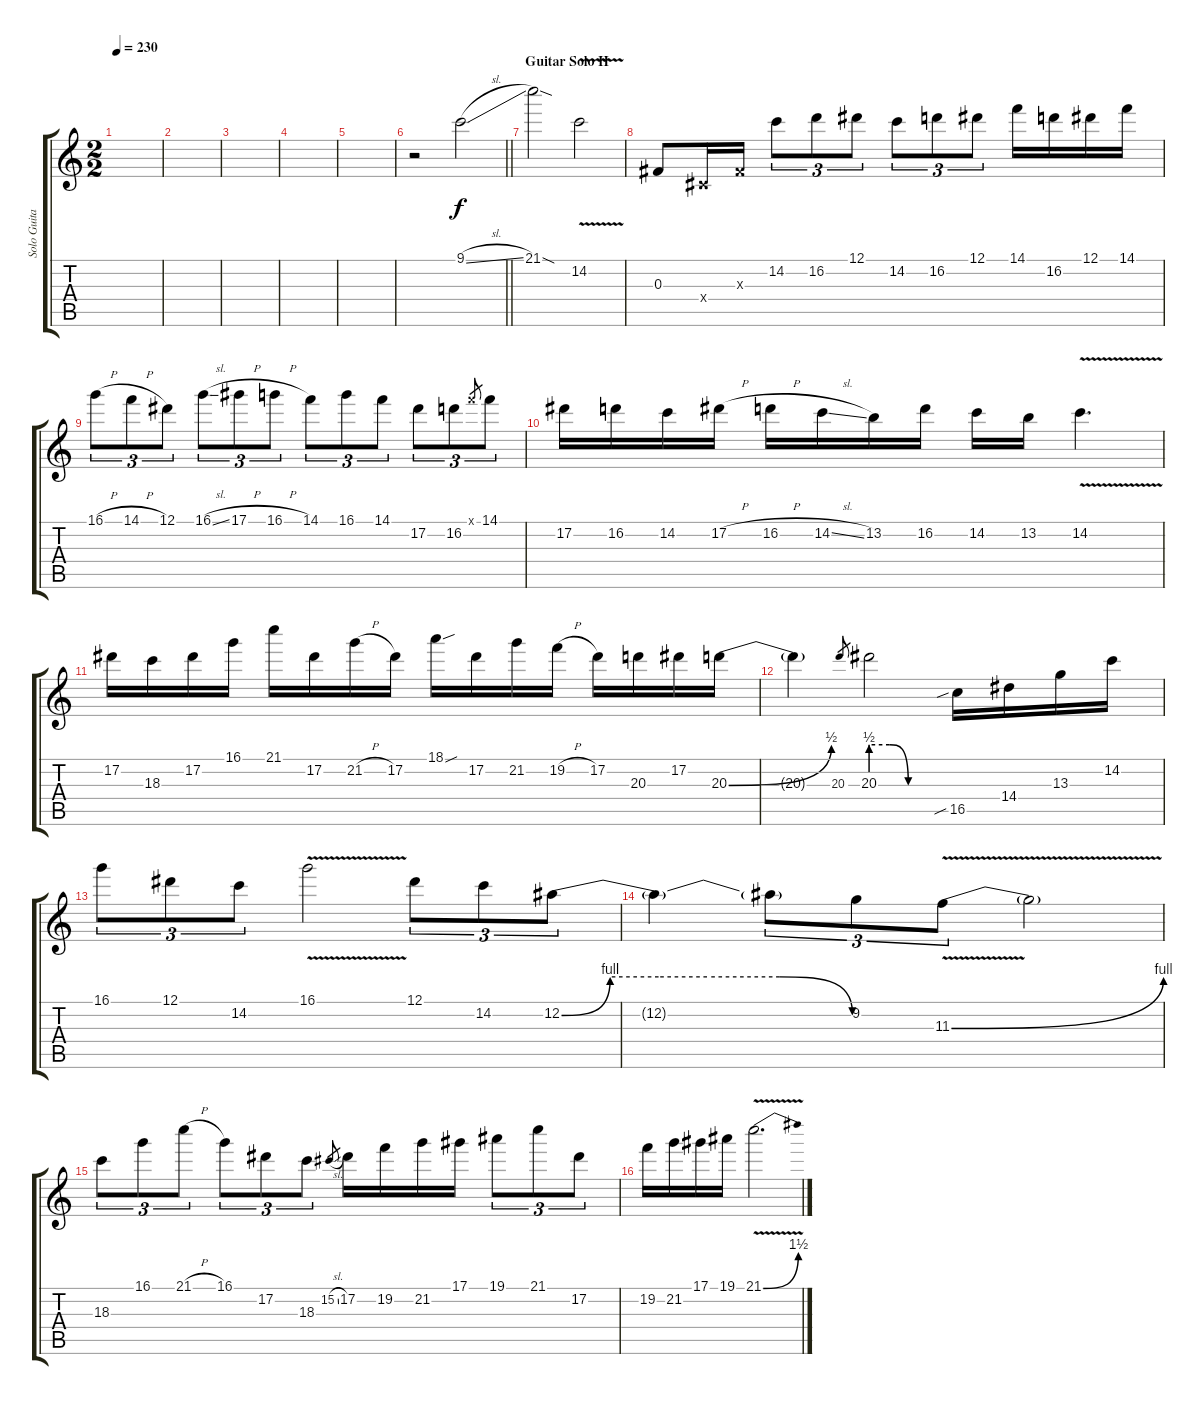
\track ("Solo Guitar (Malmsteen)" "Solo Guita") {instrument distortionguitar}
\staff {score tabs}
\tuning (Eb4 Bb3 Gb3 Db3 Ab2 Eb2) {hide}
\ts (2 2)
\tempo 230
\clef g2
\ks c
|
|
|
|
|
\barLineRight lightlight
r.2 9.1{sl}.2 |
\section ("" "Guitar Solo II")
21.1{sod}.2 14.2{v}.2 |
0.3.8 0.4{x}.16 0.3{x}.16 14.2.8{tu (3 2)} 16.2.8{tu (3 2)} 12.1.8{tu (3 2)} 14.2.8{tu (3 2)} 16.2.8{tu (3 2)} 12.1.8{tu (3 2)} 14.1.16 16.2.16 12.1.16 14.1.16 |
16.1{h}.8{tu (3 2)} 14.1{h}.8{tu (3 2)} 12.1.8{tu (3 2)} 16.1{sl}.8{tu (3 2)} 17.1{h}.8{tu (3 2)} 16.1{h}.8{tu (3 2)} 14.1.8{tu (3 2)} 16.1.8{tu (3 2)} 14.1.8{tu (3 2)} 17.2.8{tu (3 2)} 16.2.8{tu (3 2)} 14.1{x}.8{gr} 14.1.8{tu (3 2)} |
17.2.16 16.2.16 14.2.16 17.2{h}.16 16.2{h}.16 14.2{sl}.16 13.2.16 16.2.16 14.2.16 13.2.16 14.2{v}.4{d} |
17.2.16 18.3.16 17.2.16 16.1.16 21.1.16 17.2.16 21.2{h}.16 17.2.16 18.1{sou}.16 17.2.16 21.2.16 19.2{h}.16 17.2.16 20.3.16 17.2.16 20.3{be (bend 0 0 60 2)}.16 |
20.3{t}.4 20.3.8{gr} 20.3{be (custom 0 2 15 2 30 0 60 0)}.2 16.5{sib}.16 14.4.16 13.3.16 14.2.16 |
16.1.8{tu (3 2)} 12.1.8{tu (3 2)} 14.2.8{tu (3 2)} 16.1{v}.2 12.1.8{tu (3 2)} 14.2.8{tu (3 2)} 12.2{be (custom 0 0 10 4 20 4 30 4 45 4 60 0)}.8{tu (3 2)} |
12.2{t}.4 12.2{t}.8{tu (3 2)} 9.2.8{tu (3 2)} 11.3{be (bend 0 0 60 4) v}.8{tu (3 2)} 11.3{t}.2 |
18.3.8{tu (3 2)} 16.1.8{tu (3 2)} 21.1{h}.8{tu (3 2)} 16.1.8{tu (3 2)} 17.2.8{tu (3 2)} 18.3.8{tu (3 2)} 15.2{sl}.8{gr} 17.2.16 19.2.16 21.2.16 17.1.16 19.1.8{tu (3 2)} 21.1.8{tu (3 2)} 17.2.8{tu (3 2)} |
19.2.16 21.2.16 17.1.16 19.1.16 21.1{be (bend 0 0 60 6) v}.2{d}
